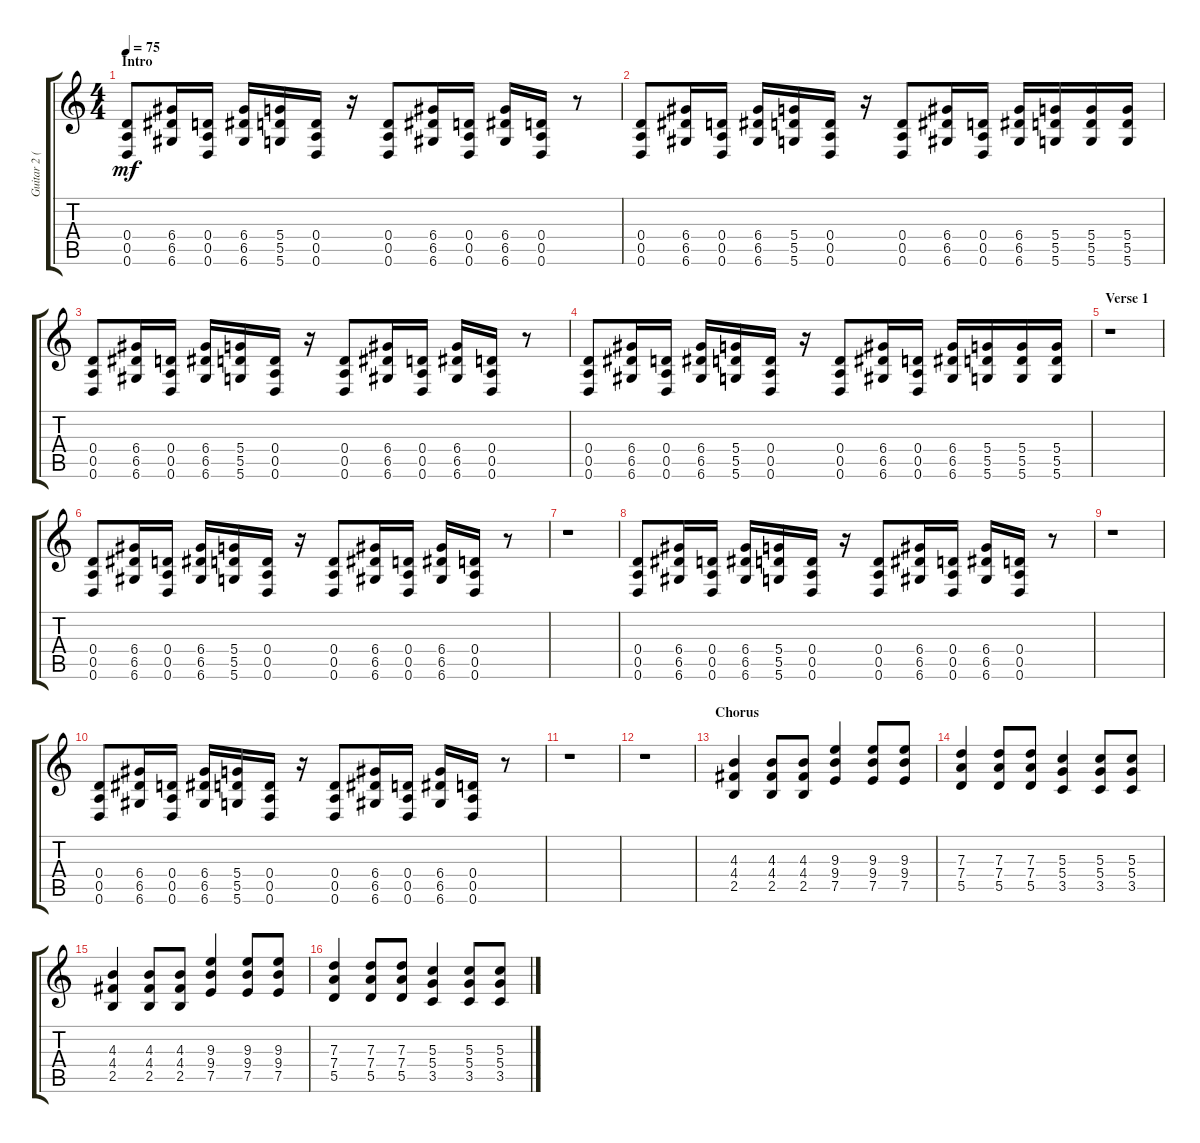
\track ("Guitar 2 (Paul)" "Guitar 2 (") {instrument distortionguitar}
\staff {score tabs}
\tuning (E4 B3 G3 D3 A2 D2) {hide}
\ts (4 4)
\section ("" "Intro")
\tempo 75
\clef g2
\ks c
(0.4 0.5 0.6).8{dy mf instrument distortionguitar} (6.4 6.5 6.6).16 (0.4 0.5 0.6).16 (6.4 6.5 6.6).16 (5.4 5.5 5.6).16 (0.4 0.5 0.6).16 r.16 (0.4 0.5 0.6).8 (6.4 6.5 6.6).16 (0.4 0.5 0.6).16 (6.4 6.5 6.6).16 (0.4 0.5 0.6).16 r.8 |
(0.4 0.5 0.6).8 (6.4 6.5 6.6).16 (0.4 0.5 0.6).16 (6.4 6.5 6.6).16 (5.4 5.5 5.6).16 (0.4 0.5 0.6).16 r.16 (0.4 0.5 0.6).8 (6.4 6.5 6.6).16 (0.4 0.5 0.6).16 (6.4 6.5 6.6).16 (5.4 5.5 5.6).16 (5.4 5.5 5.6).16 (5.4 5.5 5.6).16 |
(0.4 0.5 0.6).8 (6.4 6.5 6.6).16 (0.4 0.5 0.6).16 (6.4 6.5 6.6).16 (5.4 5.5 5.6).16 (0.4 0.5 0.6).16 r.16 (0.4 0.5 0.6).8 (6.4 6.5 6.6).16 (0.4 0.5 0.6).16 (6.4 6.5 6.6).16 (0.4 0.5 0.6).16 r.8 |
(0.4 0.5 0.6).8 (6.4 6.5 6.6).16 (0.4 0.5 0.6).16 (6.4 6.5 6.6).16 (5.4 5.5 5.6).16 (0.4 0.5 0.6).16 r.16 (0.4 0.5 0.6).8 (6.4 6.5 6.6).16 (0.4 0.5 0.6).16 (6.4 6.5 6.6).16 (5.4 5.5 5.6).16 (5.4 5.5 5.6).16 (5.4 5.5 5.6).16 |
\section ("" "Verse 1")
r.1 |
(0.4 0.5 0.6).8 (6.4 6.5 6.6).16 (0.4 0.5 0.6).16 (6.4 6.5 6.6).16 (5.4 5.5 5.6).16 (0.4 0.5 0.6).16 r.16 (0.4 0.5 0.6).8 (6.4 6.5 6.6).16 (0.4 0.5 0.6).16 (6.4 6.5 6.6).16 (0.4 0.5 0.6).16 r.8 |
r.1 |
(0.4 0.5 0.6).8 (6.4 6.5 6.6).16 (0.4 0.5 0.6).16 (6.4 6.5 6.6).16 (5.4 5.5 5.6).16 (0.4 0.5 0.6).16 r.16 (0.4 0.5 0.6).8 (6.4 6.5 6.6).16 (0.4 0.5 0.6).16 (6.4 6.5 6.6).16 (0.4 0.5 0.6).16 r.8 |
r.1 |
(0.4 0.5 0.6).8 (6.4 6.5 6.6).16 (0.4 0.5 0.6).16 (6.4 6.5 6.6).16 (5.4 5.5 5.6).16 (0.4 0.5 0.6).16 r.16 (0.4 0.5 0.6).8 (6.4 6.5 6.6).16 (0.4 0.5 0.6).16 (6.4 6.5 6.6).16 (0.4 0.5 0.6).16 r.8 |
r.1 |
r.1 |
\section ("" "Chorus")
(4.3 4.4 2.5).4 (4.3 4.4 2.5).8 (4.3 4.4 2.5).8 (9.3 9.4 7.5).4 (9.3 9.4 7.5).8 (9.3 9.4 7.5).8 |
(7.3 7.4 5.5).4 (7.3 7.4 5.5).8 (7.3 7.4 5.5).8 (5.3 5.4 3.5).4 (5.3 5.4 3.5).8 (5.3 5.4 3.5).8 |
(4.3 4.4 2.5).4 (4.3 4.4 2.5).8 (4.3 4.4 2.5).8 (9.3 9.4 7.5).4 (9.3 9.4 7.5).8 (9.3 9.4 7.5).8 |
(7.3 7.4 5.5).4 (7.3 7.4 5.5).8 (7.3 7.4 5.5).8 (5.3 5.4 3.5).4 (5.3 5.4 3.5).8 (5.3 5.4 3.5).8
